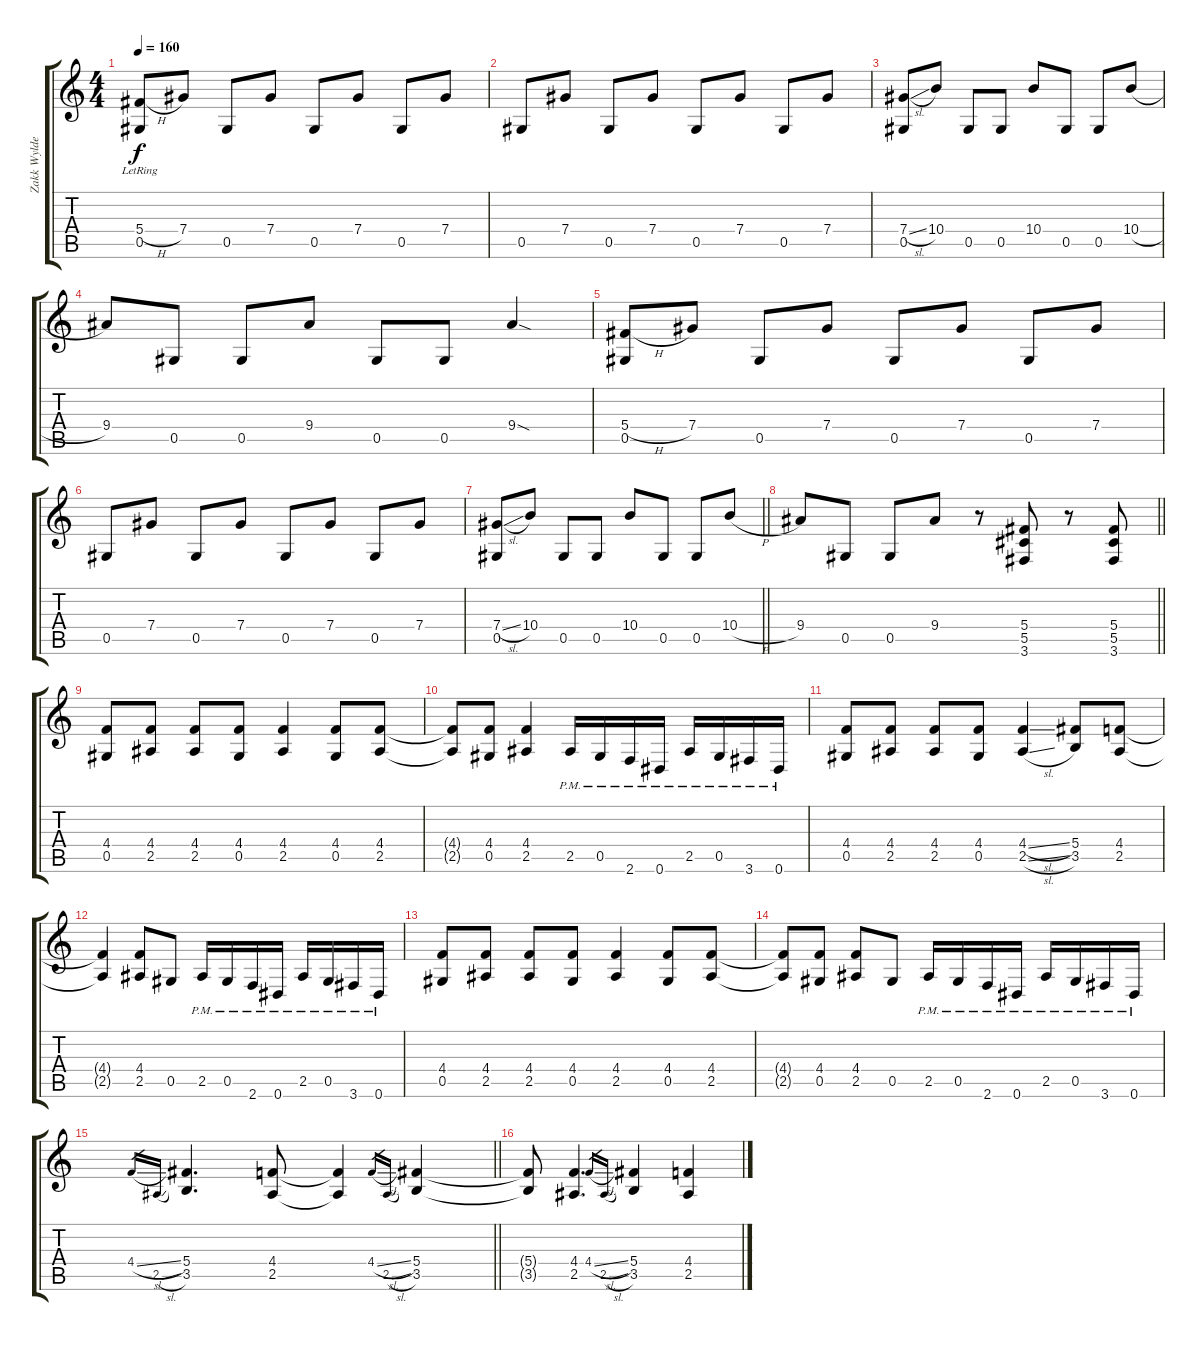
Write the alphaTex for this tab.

\track ("Zakk Wylde (Rhytm Gtr.1)" "Zakk Wylde") {instrument distortionguitar}
\staff {score tabs}
\tuning (Eb4 Bb3 Gb3 Db3 Ab2 Eb2) {hide}
\ts (4 4)
\tempo 160
\clef g2
\ks c
(5.4{h lr} 0.5{lr}).8{dy f} 7.4.8 0.5.8 7.4.8 0.5.8 7.4.8 0.5.8 7.4.8 |
0.5.8 7.4.8 0.5.8 7.4.8 0.5.8 7.4.8 0.5.8 7.4.8 |
(7.4{sl} 0.5).8 10.4.8 0.5.8 0.5.8 10.4.8 0.5.8 0.5.8 10.4{h}.8 |
9.4.8 0.5.8 0.5.8 9.4.8 0.5.8 0.5.8 9.4{sod}.4 |
(5.4{h} 0.5).8 7.4.8 0.5.8 7.4.8 0.5.8 7.4.8 0.5.8 7.4.8 |
0.5.8 7.4.8 0.5.8 7.4.8 0.5.8 7.4.8 0.5.8 7.4.8 |
\barLineRight lightlight
(7.4{sl} 0.5).8 10.4.8 0.5.8 0.5.8 10.4.8 0.5.8 0.5.8 10.4{h}.8 |
\barLineRight lightlight
9.4.8 0.5.8 0.5.8 9.4.8 r.8 (5.4 5.5 3.6).8 r.8 (5.4 5.5 3.6).8 |
(4.4 0.5).8 (4.4 2.5).8 (4.4 2.5).8 (4.4 0.5).8 (4.4 2.5).4 (4.4 0.5).8 (4.4 2.5).8 |
(4.4{t} 2.5{t}).8 (4.4 0.5).8 (4.4 2.5).4 2.5{pm}.16 0.5{pm}.16 2.6{pm}.16 0.6{pm}.16 2.5{pm}.16 0.5{pm}.16 3.6{pm}.16 0.6{pm}.16 |
(4.4 0.5).8 (4.4 2.5).8 (4.4 2.5).8 (4.4 0.5).8 (4.4{sl} 2.5{sl}).4 (5.4 3.5).8 (4.4 2.5).8 |
(4.4{t} 2.5{t}).4 (4.4 2.5).8 0.5.8 2.5{pm}.16 0.5{pm}.16 2.6{pm}.16 0.6{pm}.16 2.5{pm}.16 0.5{pm}.16 3.6{pm}.16 0.6{pm}.16 |
(4.4 0.5).8 (4.4 2.5).8 (4.4 2.5).8 (4.4 0.5).8 (4.4 2.5).4 (4.4 0.5).8 (4.4 2.5).8 |
(4.4{t} 2.5{t}).8 (4.4 0.5).8 (4.4 2.5).8 0.5.8 2.5{pm}.16 0.5{pm}.16 2.6{pm}.16 0.6{pm}.16 2.5{pm}.16 0.5{pm}.16 3.6{pm}.16 0.6{pm}.16 |
\barLineRight lightlight
4.4{sl}.16{gr} 2.5{sl}.16{gr} (5.4 3.5).4{d} (4.4 2.5).8 (4.4{t} 2.5{t}).4 4.4{sl}.16{gr} 2.5{sl}.16{gr} (5.4 3.5).4 |
(5.4{t} 3.5{t}).8 (4.4 2.5).4{d} 4.4{sl}.16{gr} 2.5{sl}.16{gr} (5.4 3.5).4 (4.4 2.5).4
